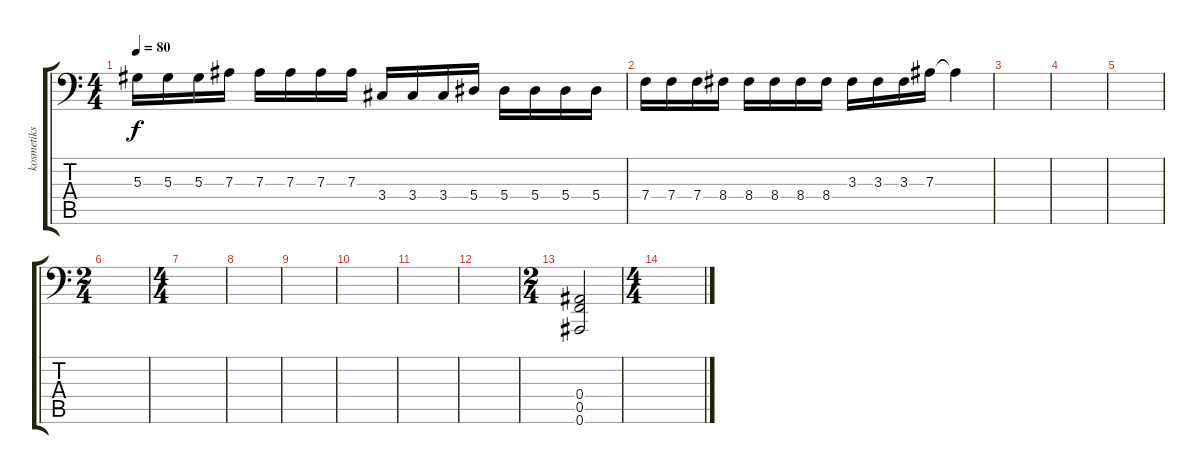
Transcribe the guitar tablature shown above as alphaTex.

\track ("kosmetiks" "kosmetiks") {instrument synthstrings1}
\staff {score tabs}
\tuning (C4 G3 Eb3 Bb2 F2 Bb1) {hide}
\ts (4 4)
\tempo 80
\clef f4
\ks c
5.3.16{dy f} 5.3.16 5.3.16 7.3.16 7.3.16 7.3.16 7.3.16 7.3.16 3.4.16 3.4.16 3.4.16 5.4.16 5.4.16 5.4.16 5.4.16 5.4.16 |
7.4.16 7.4.16 7.4.16 8.4.16 8.4.16 8.4.16 8.4.16 8.4.16 3.3.16 3.3.16 3.3.16 7.3.16 7.3{t}.4 |
|
|
|
\ts (2 4)
|
\ts (4 4)
|
|
|
|
|
|
\ts (2 4)
(0.4 0.5 0.6).2{volume 16 instrument seashore} |
\ts (4 4)
